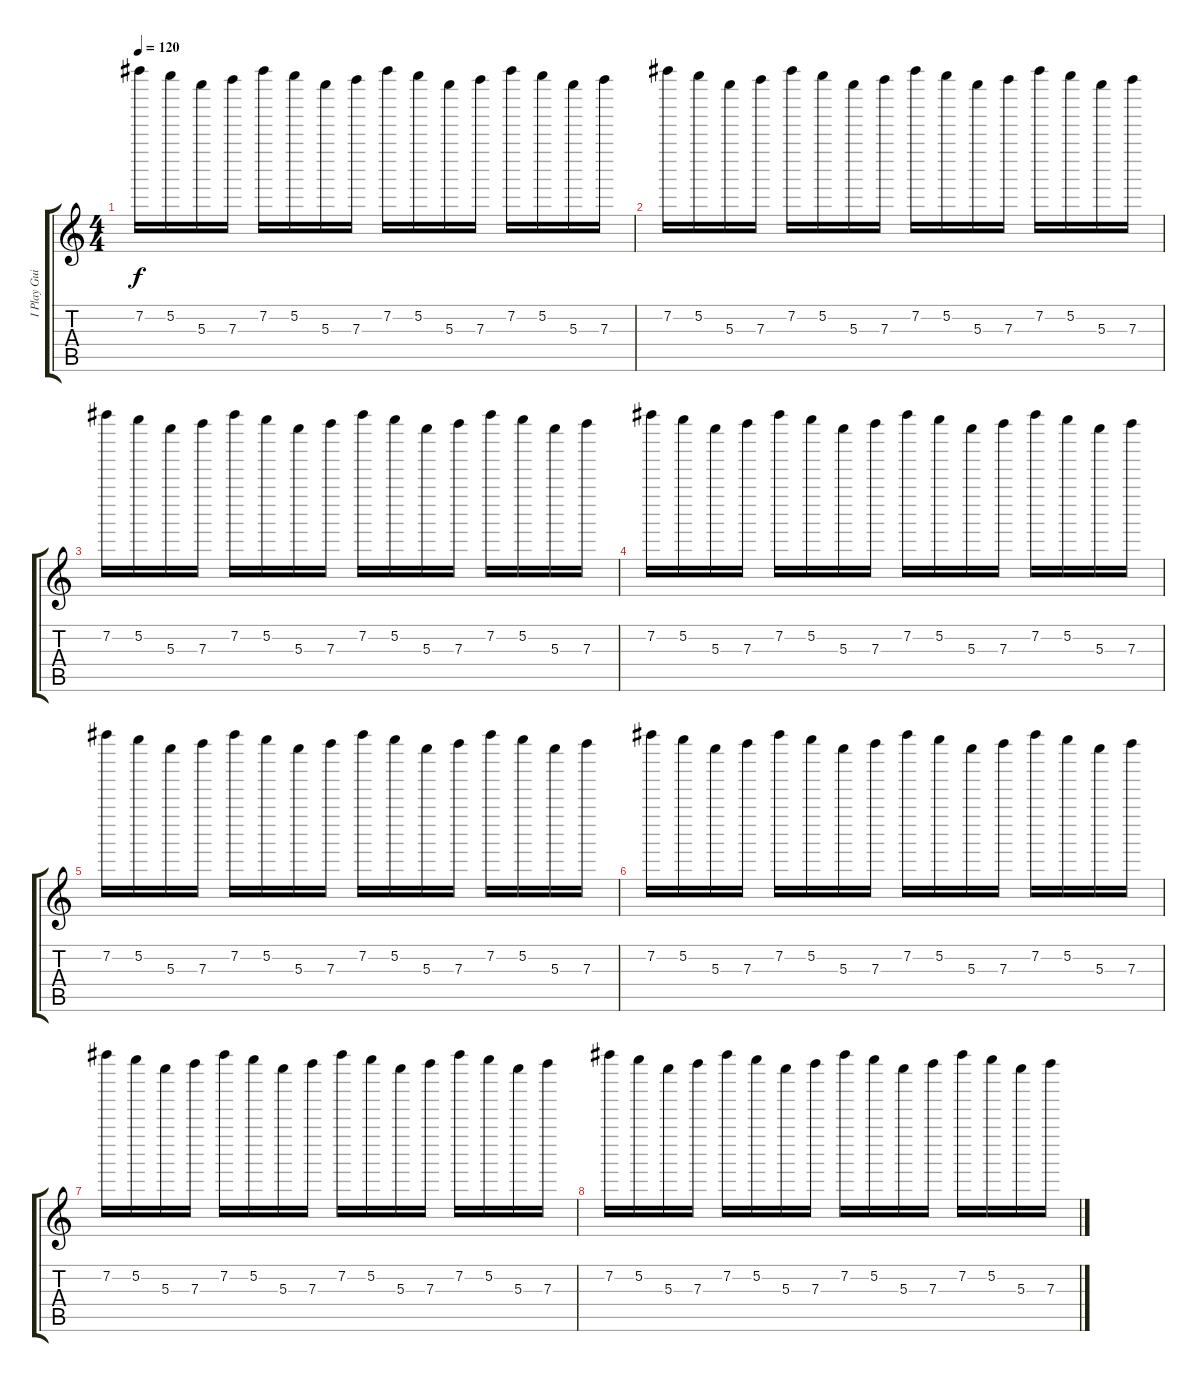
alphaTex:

\track ("I Play Guitar For 3 Months" "I Play Gui") {instrument distortionguitar}
\staff {score tabs}
\tuning (B8 Gb8 D8 A7 E7 B6) {hide}
\ts (4 4)
\tempo 120
\clef g2
\ks c
7.2.16{dy f} 5.2.16 5.3.16 7.3.16 7.2.16 5.2.16 5.3.16 7.3.16 7.2.16 5.2.16 5.3.16 7.3.16 7.2.16 5.2.16 5.3.16 7.3.16 |
7.2.16 5.2.16 5.3.16 7.3.16 7.2.16 5.2.16 5.3.16 7.3.16 7.2.16 5.2.16 5.3.16 7.3.16 7.2.16 5.2.16 5.3.16 7.3.16 |
7.2.16 5.2.16 5.3.16 7.3.16 7.2.16 5.2.16 5.3.16 7.3.16 7.2.16 5.2.16 5.3.16 7.3.16 7.2.16 5.2.16 5.3.16 7.3.16 |
7.2.16 5.2.16 5.3.16 7.3.16 7.2.16 5.2.16 5.3.16 7.3.16 7.2.16 5.2.16 5.3.16 7.3.16 7.2.16 5.2.16 5.3.16 7.3.16 |
7.2.16 5.2.16 5.3.16 7.3.16 7.2.16 5.2.16 5.3.16 7.3.16 7.2.16 5.2.16 5.3.16 7.3.16 7.2.16 5.2.16 5.3.16 7.3.16 |
7.2.16 5.2.16 5.3.16 7.3.16 7.2.16 5.2.16 5.3.16 7.3.16 7.2.16 5.2.16 5.3.16 7.3.16 7.2.16 5.2.16 5.3.16 7.3.16 |
7.2.16 5.2.16 5.3.16 7.3.16 7.2.16 5.2.16 5.3.16 7.3.16 7.2.16 5.2.16 5.3.16 7.3.16 7.2.16 5.2.16 5.3.16 7.3.16 |
7.2.16 5.2.16 5.3.16 7.3.16 7.2.16 5.2.16 5.3.16 7.3.16 7.2.16 5.2.16 5.3.16 7.3.16 7.2.16 5.2.16 5.3.16 7.3.16
